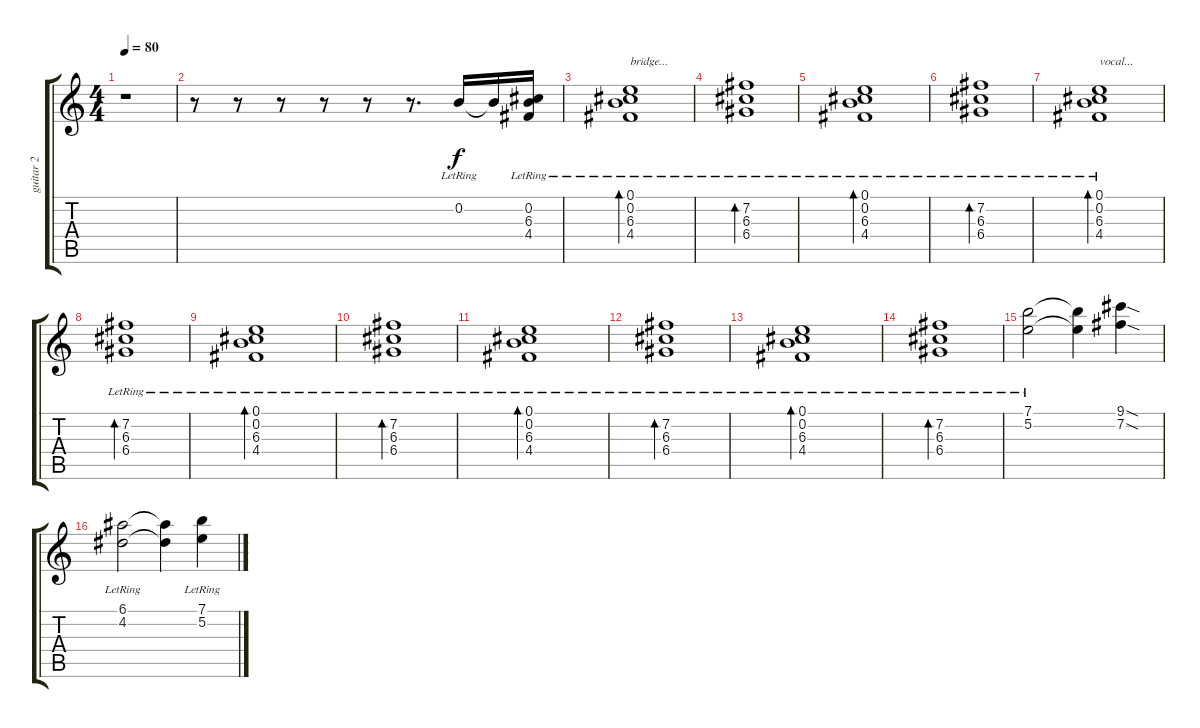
\track ("guitar 2" "guitar 2") {instrument electricguitarjazz}
\staff {score tabs}
\tuning (E4 B3 G3 D3 A2 E2) {hide}
\ts (4 4)
\tempo 80
\clef g2
\ks c
r.1{dy f} |
r.8 r.8 r.8 r.8 r.8 r.8{d} 0.2{lr}.16 0.2{t}.16 (0.2{lr} 6.3{lr} 4.4{lr}).16 |
(0.1{lr} 0.2{lr} 6.3{lr} 4.4{lr}).1{bd 120 txt "bridge..."} |
(7.2{lr} 6.3{lr} 6.4{lr}).1{bd 120} |
(0.1{lr} 0.2{lr} 6.3{lr} 4.4{lr}).1{bd 120} |
(7.2{lr} 6.3{lr} 6.4{lr}).1{bd 120} |
(0.1{lr} 0.2{lr} 6.3{lr} 4.4{lr}).1{bd 120 txt "vocal..."} |
(7.2{lr} 6.3{lr} 6.4{lr}).1{bd 120} |
(0.1{lr} 0.2{lr} 6.3{lr} 4.4{lr}).1{bd 120} |
(7.2{lr} 6.3{lr} 6.4{lr}).1{bd 120} |
(0.1{lr} 0.2{lr} 6.3{lr} 4.4{lr}).1{bd 120} |
(7.2{lr} 6.3{lr} 6.4{lr}).1{bd 120} |
(0.1{lr} 0.2{lr} 6.3{lr} 4.4{lr}).1{bd 120} |
(7.2{lr} 6.3{lr} 6.4{lr}).1{bd 120} |
(7.1{lr} 5.2{lr}).2 (7.1{t} 5.2{t}).4 (9.1{sod} 7.2{sod}).4 |
(6.1{lr} 4.2{lr}).2 (6.1{t} 4.2{t}).4 (7.1{lr} 5.2{lr}).4
